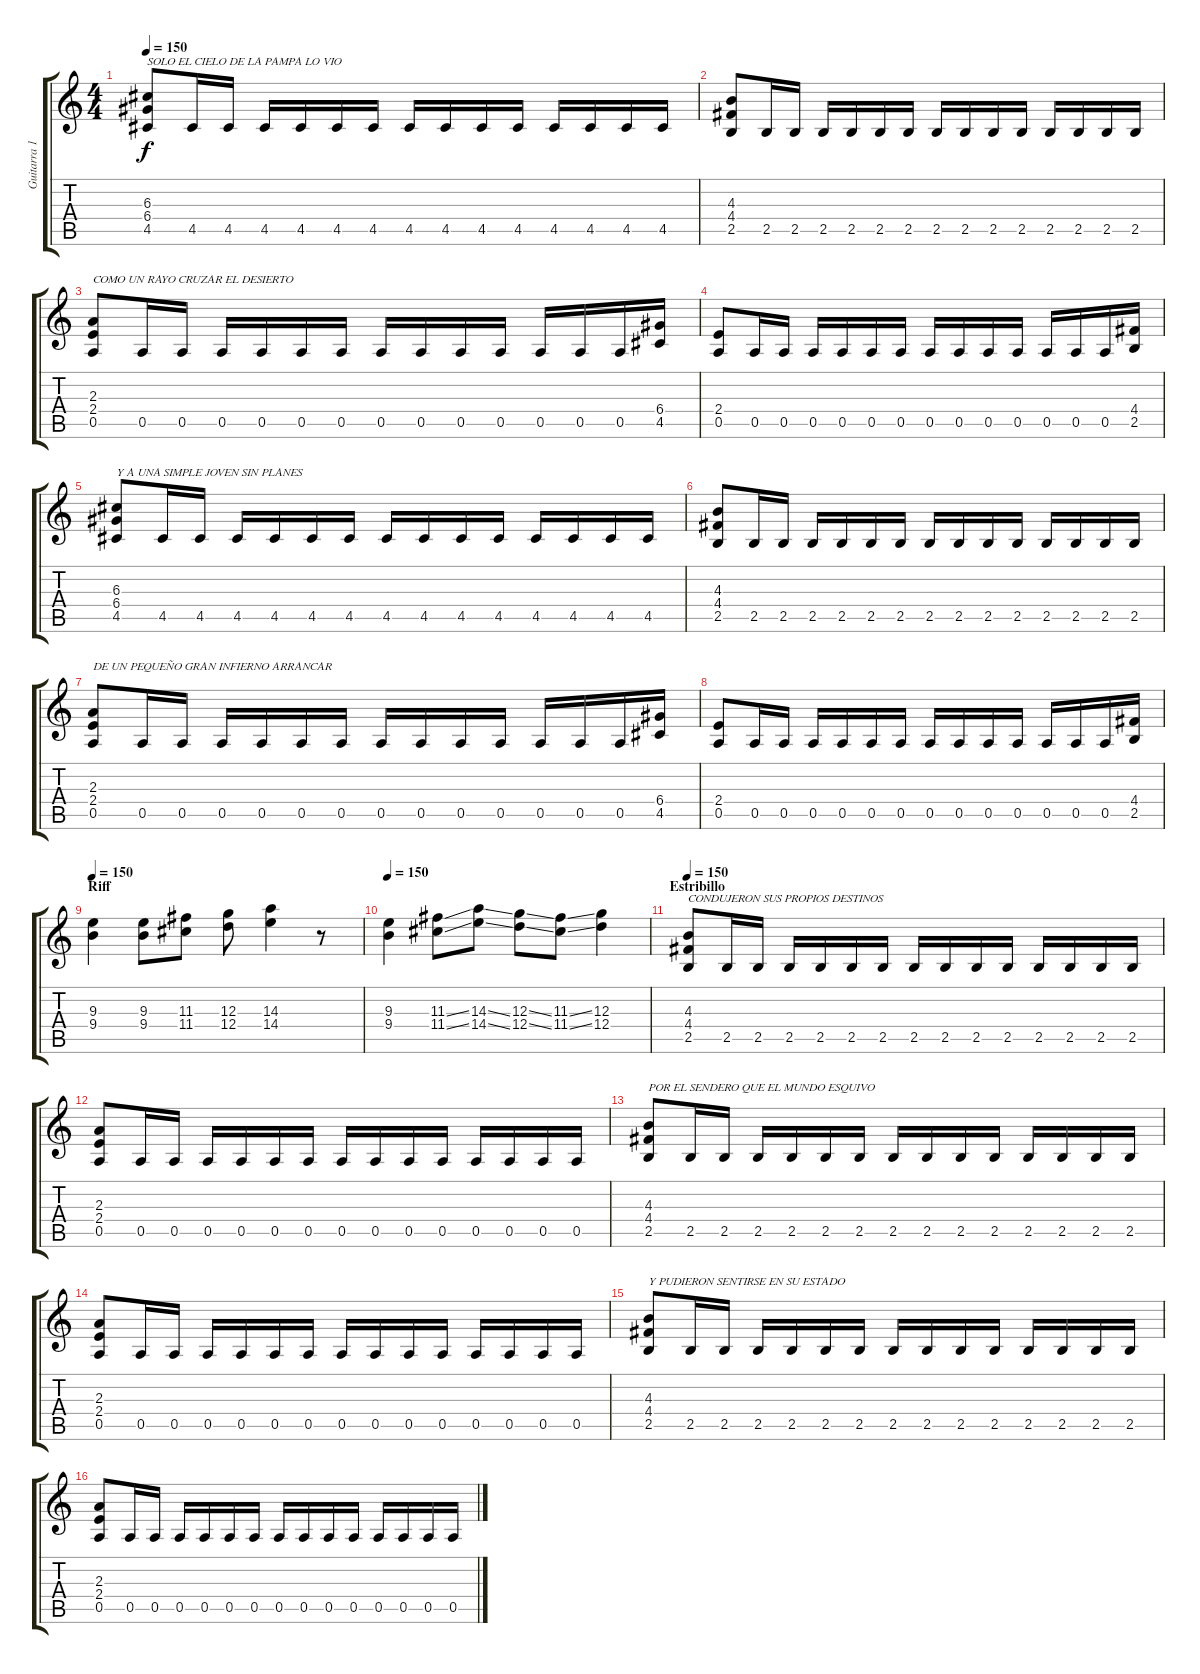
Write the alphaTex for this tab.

\track ("Guitarra 1" "Guitarra 1") {instrument distortionguitar}
\staff {score tabs}
\tuning (E4 B3 G3 D3 A2 E2) {hide}
\ts (4 4)
\tempo 150
\clef g2
\ks c
(6.3 6.4 4.5).8{txt "SOLO EL CIELO DE LA PAMPA LO VIO" dy f} 4.5.16 4.5.16 4.5.16 4.5.16 4.5.16 4.5.16 4.5.16 4.5.16 4.5.16 4.5.16 4.5.16 4.5.16 4.5.16 4.5.16 |
(4.3 4.4 2.5).8 2.5.16 2.5.16 2.5.16 2.5.16 2.5.16 2.5.16 2.5.16 2.5.16 2.5.16 2.5.16 2.5.16 2.5.16 2.5.16 2.5.16 |
(2.3 2.4 0.5).8{txt "COMO UN RAYO CRUZAR EL DESIERTO"} 0.5.16 0.5.16 0.5.16 0.5.16 0.5.16 0.5.16 0.5.16 0.5.16 0.5.16 0.5.16 0.5.16 0.5.16 0.5.16 (6.4 4.5).16 |
(2.4 0.5).8 0.5.16 0.5.16 0.5.16 0.5.16 0.5.16 0.5.16 0.5.16 0.5.16 0.5.16 0.5.16 0.5.16 0.5.16 0.5.16 (4.4 2.5).16 |
(6.3 6.4 4.5).8{txt "Y A UNA SIMPLE JOVEN SIN PLANES"} 4.5.16 4.5.16 4.5.16 4.5.16 4.5.16 4.5.16 4.5.16 4.5.16 4.5.16 4.5.16 4.5.16 4.5.16 4.5.16 4.5.16 |
(4.3 4.4 2.5).8 2.5.16 2.5.16 2.5.16 2.5.16 2.5.16 2.5.16 2.5.16 2.5.16 2.5.16 2.5.16 2.5.16 2.5.16 2.5.16 2.5.16 |
(2.3 2.4 0.5).8{txt "DE UN PEQUEÑO GRAN INFIERNO ARRANCAR"} 0.5.16 0.5.16 0.5.16 0.5.16 0.5.16 0.5.16 0.5.16 0.5.16 0.5.16 0.5.16 0.5.16 0.5.16 0.5.16 (6.4 4.5).16 |
(2.4 0.5).8 0.5.16 0.5.16 0.5.16 0.5.16 0.5.16 0.5.16 0.5.16 0.5.16 0.5.16 0.5.16 0.5.16 0.5.16 0.5.16 (4.4 2.5).16 |
\section ("" "Riff")
\tempo 150
(9.3 9.4).4 (9.3 9.4).8 (11.3 11.4).8 (12.3 12.4).8 (14.3 14.4).4 r.8 |
\tempo 150
(9.3 9.4).4 (11.3{ss} 11.4{ss}).8 (14.3{ss} 14.4{ss}).8 (12.3{ss} 12.4{ss}).8 (11.3{ss} 11.4{ss}).8 (12.3 12.4).4 |
\section ("" "Estribillo")
\tempo 150
(4.3 4.4 2.5).8{txt "CONDUJERON SUS PROPIOS DESTINOS"} 2.5.16 2.5.16 2.5.16 2.5.16 2.5.16 2.5.16 2.5.16 2.5.16 2.5.16 2.5.16 2.5.16 2.5.16 2.5.16 2.5.16 |
(2.3 2.4 0.5).8 0.5.16 0.5.16 0.5.16 0.5.16 0.5.16 0.5.16 0.5.16 0.5.16 0.5.16 0.5.16 0.5.16 0.5.16 0.5.16 0.5.16 |
(4.3 4.4 2.5).8{txt "POR EL SENDERO QUE EL MUNDO ESQUIVO"} 2.5.16 2.5.16 2.5.16 2.5.16 2.5.16 2.5.16 2.5.16 2.5.16 2.5.16 2.5.16 2.5.16 2.5.16 2.5.16 2.5.16 |
(2.3 2.4 0.5).8 0.5.16 0.5.16 0.5.16 0.5.16 0.5.16 0.5.16 0.5.16 0.5.16 0.5.16 0.5.16 0.5.16 0.5.16 0.5.16 0.5.16 |
(4.3 4.4 2.5).8{txt "Y PUDIERON SENTIRSE EN SU ESTADO"} 2.5.16 2.5.16 2.5.16 2.5.16 2.5.16 2.5.16 2.5.16 2.5.16 2.5.16 2.5.16 2.5.16 2.5.16 2.5.16 2.5.16 |
(2.3 2.4 0.5).8 0.5.16 0.5.16 0.5.16 0.5.16 0.5.16 0.5.16 0.5.16 0.5.16 0.5.16 0.5.16 0.5.16 0.5.16 0.5.16 0.5.16
